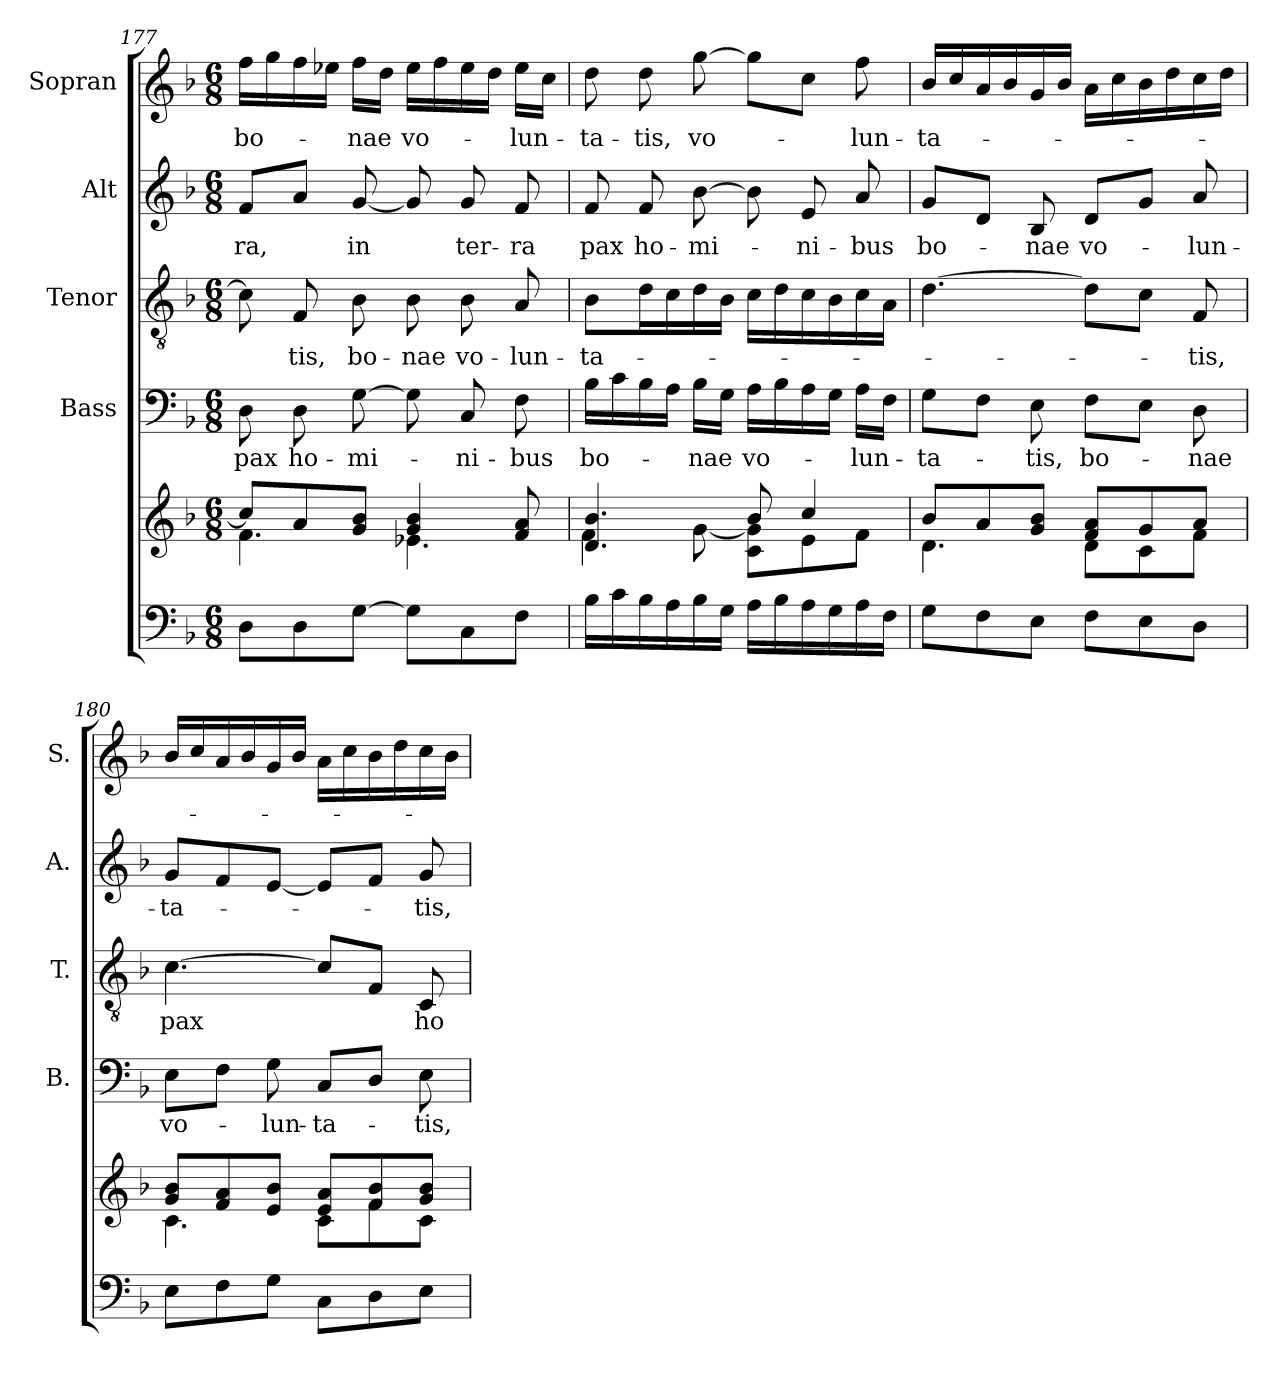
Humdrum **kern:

**kern	**kern	**kern	**text	**kern	**text	**kern	**text	**kern	**text
*part5	*part5	*part4	*part4	*part3	*part3	*part2	*part2	*part1	*part1
*staff6	*staff5	*staff4	*staff4	*staff3	*staff3	*staff2	*staff2	*staff1	*staff1
*	*	*I"Bass	*	*I"Tenor	*	*I"Alt	*	*I"Sopran	*
*	*	*I'B.	*	*I'T.	*	*I'A.	*	*I'S.	*
*clefF4	*clefG2	*clefF4	*	*clefGv2	*	*clefG2	*	*clefG2	*
*k[b-]	*k[b-]	*k[b-]	*	*k[b-]	*	*k[b-]	*	*k[b-]	*
*F:	*F:	*F:	*	*F:	*	*F:	*	*F:	*
*M6/8	*M6/8	*M6/8	*	*M6/8	*	*M6/8	*	*M6/8	*
=177	=177	=177	=177	=177	=177	=177	=177	=177	=177
*	*^	*	*	*	*	*	*	*	*
!	!	!	!	!LO:LY:b	!	!	!	!LO:LY:b	!	!LO:LY:b
8D\L	8cc/L]	4.f\	8D\	pax	8c\]	.	8f/L	-ra,	16ff\LL	bo-
.	.	.	.	.	.	.	.	.	16gg\	.
!	!	!	!	!LO:LY:b	!	!LO:LY:b	!	!	!	!
8D\	8a/	.	8D\	ho-	8F/	-tis,	8a/J	.	16ff\	.
.	.	.	.	.	.	.	.	.	16ee-X\JJ	.
!	!	!	!	!LO:LY:b	!	!LO:LY:b	!	!LO:LY:b	!	!LO:LY:b
[8G\J	8g/ 8b-/J	.	[8G\	-mi-	8B-\	bo-	[8g/	in	16ff\LL	-nae
.	.	.	.	.	.	.	.	.	16dd\JJ	.
!	!	!	!	!	!	!LO:LY:b	!	!	!	!LO:LY:b
8G\L]	4g/ 4b-/	4.e-X\	8G\]	.	8B-\	-nae	8g/]	.	16ee-\LL	vo-
.	.	.	.	.	.	.	.	.	16ff\	.
!	!	!	!	!LO:LY:b	!	!LO:LY:b	!	!LO:LY:b	!	!
8C\	.	.	8C/	-ni-	8B-\	vo-	8g/	ter-	16ee-\	.
.	.	.	.	.	.	.	.	.	16dd\JJ	.
!	!	!	!	!LO:LY:b	!	!LO:LY:b	!	!LO:LY:b	!	!LO:LY:b
8F\J	8f/ 8a/	.	8F\	-bus	8A/	-lun-	8f/	-ra	16ee-\LL	-lun-
.	.	.	.	.	.	.	.	.	16cc\JJ	.
=178	=178	=178	=178	=178	=178	=178	=178	=178	=178	=178
!	!	!	!	!LO:LY:b	!	!LO:LY:b	!	!LO:LY:b	!	!LO:LY:b
16B-\LL	4.d/ 4.b-/	4f\	16B-\LL	bo-	8B-\L	-ta-	8f/	pax	8dd\	-ta-
16c\	.	.	16c\	.	.	.	.	.	.	.
!	!	!	!	!	!	!	!	!LO:LY:b	!	!LO:LY:b
16B-\	.	.	16B-\	.	16d\L	.	8f/	ho-	8dd\	-tis,
16A\	.	.	16A\JJ	.	16c\	.	.	.	.	.
!	!	!	!	!LO:LY:b	!	!	!	!LO:LY:b	!	!LO:LY:b
16B-\	.	[<8g\	16B-\LL	-nae	16d\	.	[8b-\	-mi-	[8gg\	vo-
16G\JJ	.	.	16G\JJ	.	16B-\JJ	.	.	.	.	.
!	!	!	!	!LO:LY:b	!	!	!	!	!	!
16A\LL	8b-/	8c\ 8g\]L	16A\LL	vo-	16c\LL	.	8b-\]	.	8gg\L]	.
16B-\	.	.	16B-\	.	16d\	.	.	.	.	.
!	!	!	!	!	!	!	!	!LO:LY:b	!	!
16A\	4cc/	8e\	16A\	.	16c\	.	8e/	-ni-	8cc\J	.
16G\	.	.	16G\JJ	.	16B-\	.	.	.	.	.
!	!	!	!	!LO:LY:b	!	!	!	!LO:LY:b	!	!LO:LY:b
16A\	.	8f\J	16A\LL	-lun-	16c\	.	8a/	-bus	8ff\	-lun-
16F\JJ	.	.	16F\JJ	.	16A\JJ	.	.	.	.	.
!!LO:LB:g=z
=179	=179	=179	=179	=179	=179	=179	=179	=179	=179	=179
!	!	!	!	!LO:LY:b	!	!	!	!LO:LY:b	!	!LO:LY:b
8G\L	8b-/L	4.d\	8G\L	-ta-	[4.d\	.	8g/L	bo-	16b-/LL	-ta-
.	.	.	.	.	.	.	.	.	16cc/	.
8F\	8a/	.	8F\J	.	.	.	8d/J	.	16a/	.
.	.	.	.	.	.	.	.	.	16b-/	.
!	!	!	!	!LO:LY:b	!	!	!	!LO:LY:b	!	!
8E\J	8g/ 8b-/J	.	8E\	-tis,	.	.	8B-/	-nae	16g/	.
.	.	.	.	.	.	.	.	.	16b-/JJ	.
!	!	!	!	!LO:LY:b	!	!	!	!LO:LY:b	!	!
8F\L	8f/ 8a/L	8d\L	8F\L	bo-	8d\L]	.	8d/L	vo-	16a\LL	.
.	.	.	.	.	.	.	.	.	16cc\	.
8E\	8g/	8c\	8E\J	.	8c\J	.	8g/J	.	16b-\	.
.	.	.	.	.	.	.	.	.	16dd\	.
!	!	!	!	!LO:LY:b	!	!LO:LY:b	!	!LO:LY:b	!	!
8D\J	8a/J	8f\J	8D\	-nae	8F/	-tis,	8a/	-lun-	16cc\	.
.	.	.	.	.	.	.	.	.	16dd\JJ	.
=180	=180	=180	=180	=180	=180	=180	=180	=180	=180	=180
!	!	!	!	!LO:LY:b	!	!LO:LY:b	!	!LO:LY:b	!	!
8E\L	8g/ 8b-/L	4.c\	8E\L	vo-	[4.c\	pax	8g/L	-ta-	16b-/LL	.
.	.	.	.	.	.	.	.	.	16cc/	.
8F\	8f/ 8a/	.	8F\J	.	.	.	8f/	.	16a/	.
.	.	.	.	.	.	.	.	.	16b-/	.
!	!	!	!	!LO:LY:b	!	!	!	!	!	!
8G\J	8e/ 8b-/J	.	8G\	-lun-	.	.	[8e/J	.	16g/	.
.	.	.	.	.	.	.	.	.	16b-/JJ	.
!	!	!	!	!LO:LY:b	!	!	!	!	!	!
8C\L	8e/ 8a/L	8c\L	8C/L	-ta-	8c/L]	.	8e/L]	.	16a\LL	.
.	.	.	.	.	.	.	.	.	16cc\	.
8D\	8f/ 8b-/	8f\	8D/J	.	8F/J	.	8f/J	.	16b-\	.
.	.	.	.	.	.	.	.	.	16dd\	.
!	!	!	!	!LO:LY:b	!	!LO:LY:b	!	!LO:LY:b	!	!
8E\J	8g/ 8b-/J	8c\J	8E\	-tis,	8C/	ho-	8g/	-tis,	16cc\	.
.	.	.	.	.	.	.	.	.	16b-\JJ	.
*	*v	*v	*	*	*	*	*	*	*	*
=	=	=	=	=	=	=	=	=	=
*-	*-	*-	*-	*-	*-	*-	*-	*-	*-
